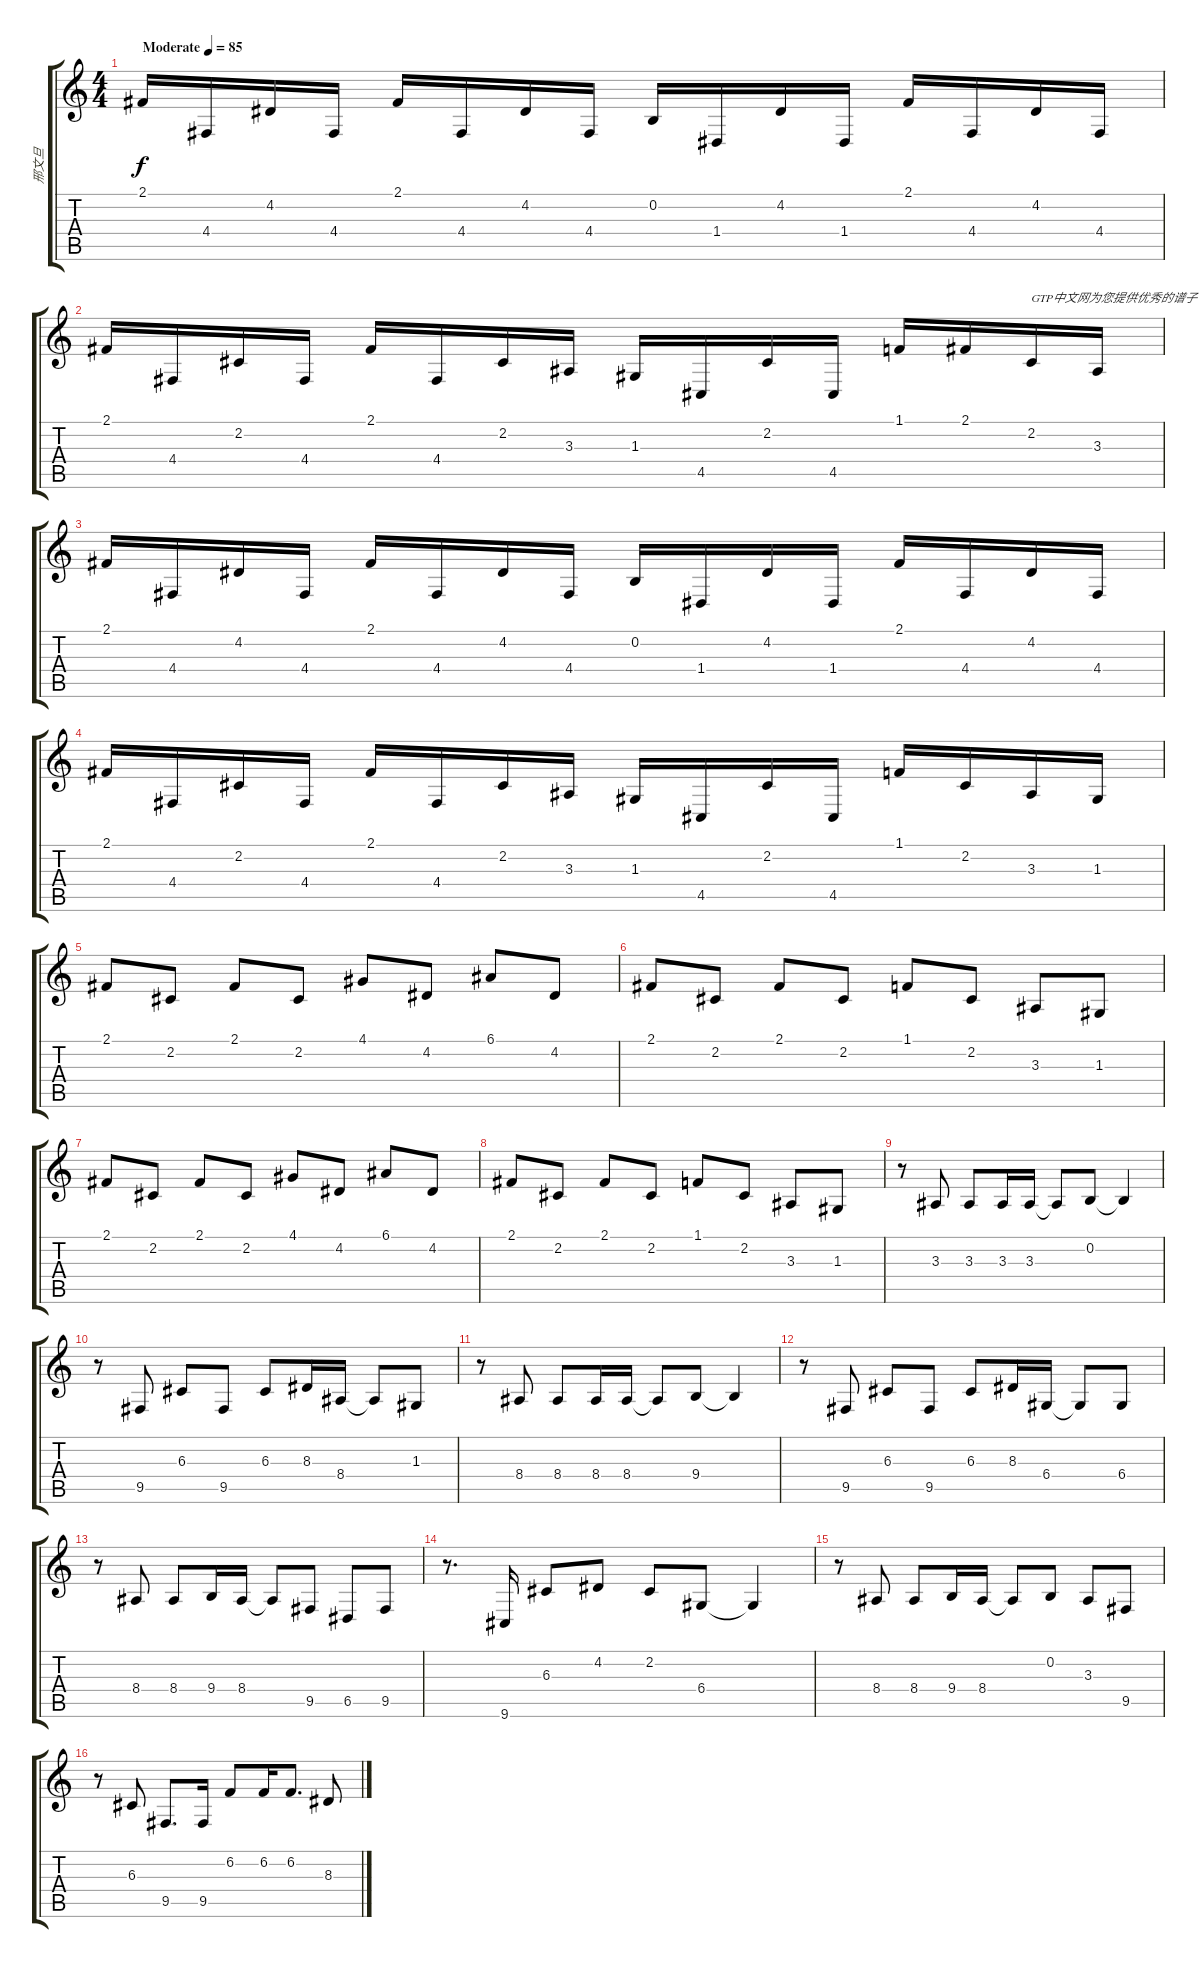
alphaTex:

\track ("邢文旦" "邢文旦") {instrument acousticgrandpiano}
\staff {score tabs}
\tuning (E4 B3 G3 D3 A2 E2) {hide}
\ts (4 4)
\tempo (85 "Moderate")
\clef g2
\ks c
2.1.16{dy f instrument acousticgrandpiano} 4.4.16 4.2.16 4.4.16 2.1.16 4.4.16 4.2.16 4.4.16 0.2.16 1.4.16 4.2.16 1.4.16 2.1.16 4.4.16 4.2.16 4.4.16 |
2.1.16 4.4.16 2.2.16 4.4.16 2.1.16 4.4.16 2.2.16 3.3.16 1.3.16 4.5.16 2.2.16 4.5.16 1.1.16 2.1.16 2.2.16{txt "GTP中文网为您提供优秀的谱子"} 3.3.16 |
2.1.16 4.4.16 4.2.16 4.4.16 2.1.16 4.4.16 4.2.16 4.4.16 0.2.16 1.4.16 4.2.16 1.4.16 2.1.16 4.4.16 4.2.16 4.4.16 |
2.1.16 4.4.16 2.2.16 4.4.16 2.1.16 4.4.16 2.2.16 3.3.16 1.3.16 4.5.16 2.2.16 4.5.16 1.1.16 2.2.16 3.3.16 1.3.16 |
2.1.8 2.2.8 2.1.8 2.2.8 4.1.8 4.2.8 6.1.8 4.2.8 |
2.1.8 2.2.8 2.1.8 2.2.8 1.1.8 2.2.8 3.3.8 1.3.8 |
2.1.8 2.2.8 2.1.8 2.2.8 4.1.8 4.2.8 6.1.8 4.2.8 |
2.1.8 2.2.8 2.1.8 2.2.8 1.1.8 2.2.8 3.3.8 1.3.8 |
r.8 3.3.8 3.3.8 3.3.16 3.3.16 3.3{t}.8 0.2.8 0.2{t}.4 |
r.8 9.5.8 6.3.8 9.5.8 6.3.8 8.3.16 8.4.16 8.4{t}.8 1.3.8 |
r.8 8.4.8 8.4.8 8.4.16 8.4.16 8.4{t}.8 9.4.8 9.4{t}.4 |
r.8 9.5.8 6.3.8 9.5.8 6.3.8 8.3.16 6.4.16 6.4{t}.8 6.4.8 |
r.8 8.4.8 8.4.8 9.4.16 8.4.16 8.4{t}.8 9.5.8 6.5.8 9.5.8 |
r.8{d} 9.6.16 6.3.8 4.2.8 2.2.8 6.4.8 6.4{t}.4 |
r.8 8.4.8 8.4.8 9.4.16 8.4.16 8.4{t}.8 0.2.8 3.3.8 9.5.8 |
r.8 6.3.8 9.5.8{d} 9.5.16 6.2.8 6.2.16 6.2.8{d} 8.3.8
